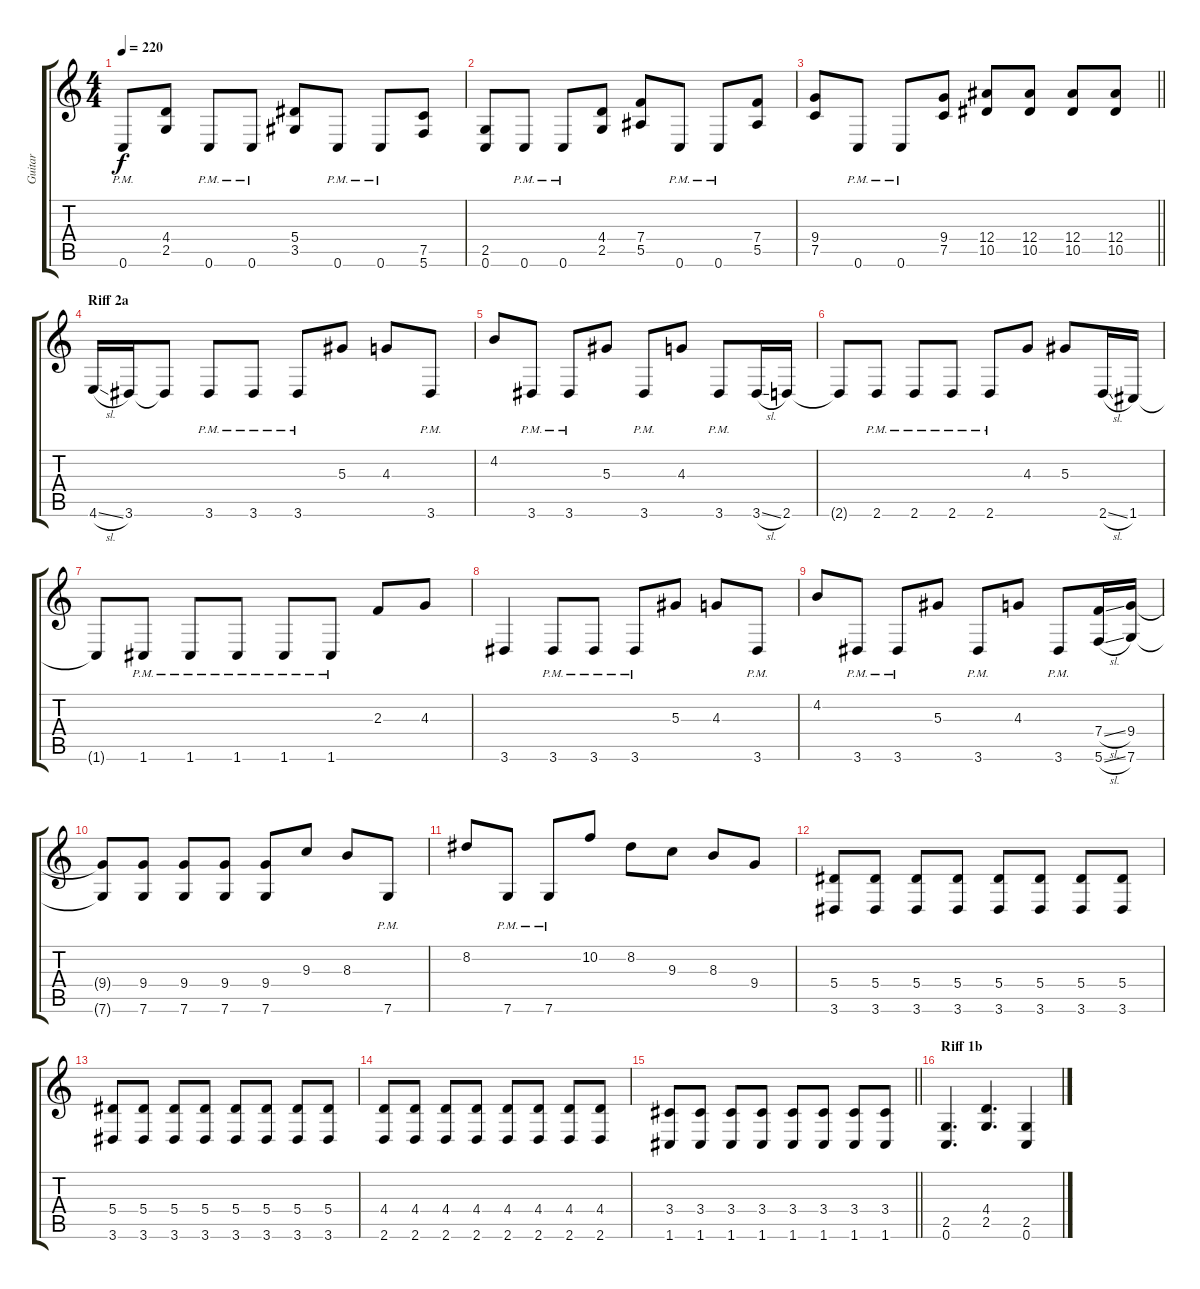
\track ("Guitar" "Guitar") {instrument distortionguitar}
\staff {score tabs}
\tuning (C4 G3 Eb3 Bb2 F2 C2) {hide}
\ts (4 4)
\tempo 220
\clef g2
\ks c
0.6{pm}.8{dy f} (4.4 2.5).8 0.6{pm}.8 0.6{pm}.8 (5.4 3.5).8 0.6{pm}.8 0.6{pm}.8 (7.5 5.6).8 |
(2.5 0.6).8 0.6{pm}.8 0.6{pm}.8 (4.4 2.5).8 (7.4 5.5).8 0.6{pm}.8 0.6{pm}.8 (7.4 5.5).8 |
\barLineRight lightlight
(9.4 7.5).8 0.6{pm}.8 0.6{pm}.8 (9.4 7.5).8 (12.4 10.5).8 (12.4 10.5).8 (12.4 10.5).8 (12.4 10.5).8 |
\section ("" "Riff 2a")
4.6{sl}.16 3.6.16 3.6{t}.8 3.6{pm}.8 3.6{pm}.8 3.6{pm}.8 5.3.8 4.3.8 3.6{pm}.8 |
4.2.8 3.6{pm}.8 3.6{pm}.8 5.3.8 3.6{pm}.8 4.3.8 3.6{pm}.8 3.6{sl}.16 2.6.16 |
2.6{t}.8 2.6{pm}.8 2.6{pm}.8 2.6{pm}.8 2.6{pm}.8 4.3.8 5.3.8 2.6{sl}.16 1.6.16 |
1.6{t}.8 1.6{pm}.8 1.6{pm}.8 1.6{pm}.8 1.6{pm}.8 1.6{pm}.8 2.3.8 4.3.8 |
3.6.4 3.6{pm}.8 3.6{pm}.8 3.6{pm}.8 5.3.8 4.3.8 3.6{pm}.8 |
4.2.8 3.6{pm}.8 3.6{pm}.8 5.3.8 3.6{pm}.8 4.3.8 3.6{pm}.8 (7.4{sl} 5.6{sl}).16 (9.4 7.6).16 |
(9.4{t} 7.6{t}).8 (9.4 7.6).8 (9.4 7.6).8 (9.4 7.6).8 (9.4 7.6).8 9.3.8 8.3.8 7.6{pm}.8 |
8.2.8 7.6{pm}.8 7.6{pm}.8 10.2.8 8.2.8 9.3.8 8.3.8 9.4.8 |
(5.4 3.6).8 (5.4 3.6).8 (5.4 3.6).8 (5.4 3.6).8 (5.4 3.6).8 (5.4 3.6).8 (5.4 3.6).8 (5.4 3.6).8 |
(5.4 3.6).8 (5.4 3.6).8 (5.4 3.6).8 (5.4 3.6).8 (5.4 3.6).8 (5.4 3.6).8 (5.4 3.6).8 (5.4 3.6).8 |
(4.4 2.6).8 (4.4 2.6).8 (4.4 2.6).8 (4.4 2.6).8 (4.4 2.6).8 (4.4 2.6).8 (4.4 2.6).8 (4.4 2.6).8 |
\barLineRight lightlight
(3.4 1.6).8 (3.4 1.6).8 (3.4 1.6).8 (3.4 1.6).8 (3.4 1.6).8 (3.4 1.6).8 (3.4 1.6).8 (3.4 1.6).8 |
\section ("" "Riff 1b")
(2.5 0.6).4{d} (4.4 2.5).4{d} (2.5 0.6).4
